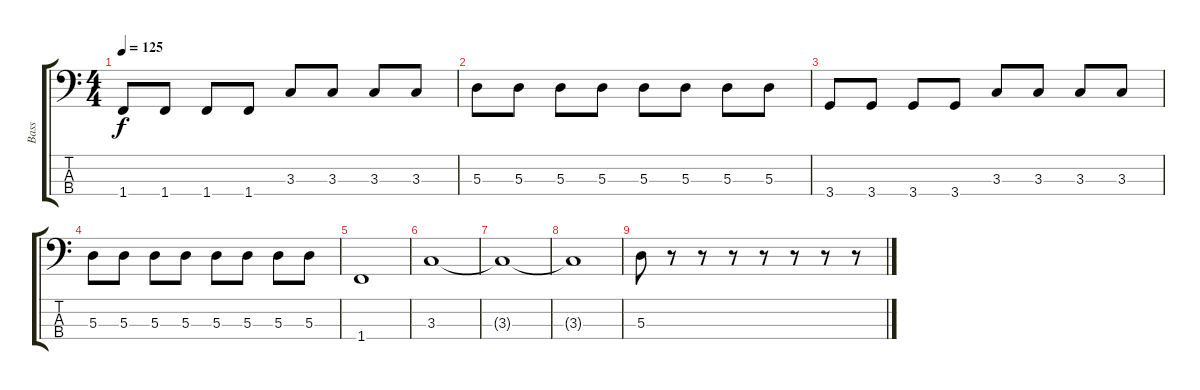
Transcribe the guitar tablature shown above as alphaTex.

\track ("Bass" "Bass") {instrument electricbasspick}
\staff {score tabs}
\tuning (G2 D2 A1 E1) {hide}
\ts (4 4)
\tempo 125
\clef f4
\ks c
1.4.8{dy f} 1.4.8 1.4.8 1.4.8 3.3.8 3.3.8 3.3.8 3.3.8 |
5.3.8 5.3.8 5.3.8 5.3.8 5.3.8 5.3.8 5.3.8 5.3.8 |
3.4.8 3.4.8 3.4.8 3.4.8 3.3.8 3.3.8 3.3.8 3.3.8 |
5.3.8 5.3.8 5.3.8 5.3.8 5.3.8 5.3.8 5.3.8 5.3.8 |
1.4.1 |
3.3.1 |
3.3{t}.1 |
3.3{t}.1 |
5.3.8 r.8 r.8 r.8 r.8 r.8 r.8 r.8
